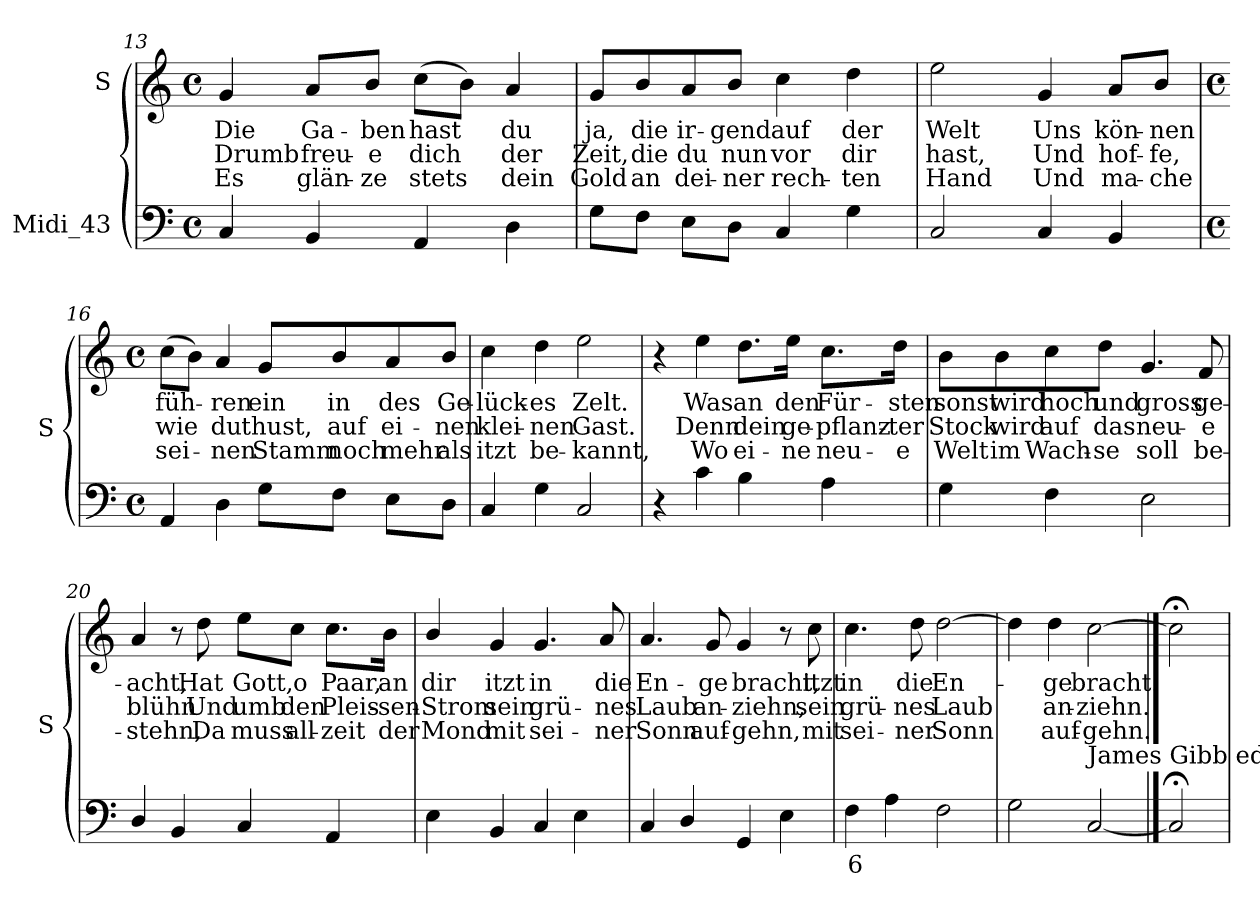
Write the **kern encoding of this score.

**kern	**text	**kern	**text	**text	**text
*part2	*part2	*part1	*part1	*part1	*part1
*staff2	*staff2	*staff1	*staff1	*staff1	*staff1
*I"Midi_43	*	*I"S	*	*	*
*	*	*I'S	*	*	*
!!LO:LB:g=z
*clefF4	*	*clefG2	*	*	*
*k[]	*	*k[]	*	*	*
*M4/4	*	*M4/4	*	*	*
*met(c)	*	*met(c)	*	*	*
=13	=13	=13	=13	=13	=13
!	!	!	!LO:LY:b	!LO:LY:b	!LO:LY:b
4C/	.	4g/	Die	Drumb	Es
!	!	!	!LO:LY:b	!LO:LY:b	!LO:LY:b
4BB/	.	8a/L	Ga-	-freu-	-glän-
!	!	!	!LO:LY:b	!LO:LY:b	!LO:LY:b
.	.	8b/J	-ben	e	ze
!	!	!	!LO:LY:b	!LO:LY:b	!LO:LY:b
4AA/	.	(>8cc\L	hast	dich	stets
.	.	8b\J)	.	.	.
!	!	!	!LO:LY:b	!LO:LY:b	!LO:LY:b
4D\	.	4a/	du	der	dein
=14	=14	=14	=14	=14	=14
!	!	!	!LO:LY:b	!LO:LY:b	!LO:LY:b
8G\L	.	8g/L	ja,	Zeit,	Gold
!	!	!	!LO:LY:b	!LO:LY:b	!LO:LY:b
8F\J	.	8b/	die	die	an
!	!	!	!LO:LY:b	!LO:LY:b	!LO:LY:b
8E\L	.	8a/	ir-	-du	dei-
!	!	!	!LO:LY:b	!LO:LY:b	!LO:LY:b
8D\J	.	8b/J	-gend	nun	ner
!	!	!	!LO:LY:b	!LO:LY:b	!LO:LY:b
4C/	.	4cc\	auf	vor	rech-
!	!	!	!LO:LY:b	!LO:LY:b	!LO:LY:b
4G\	.	4dd\	-der	dir	ten
=15	=15	=15	=15	=15	=15
!	!	!	!LO:LY:b	!LO:LY:b	!LO:LY:b
2C/	.	2ee\	Welt	hast,	Hand
!	!	!	!LO:LY:b	!LO:LY:b	!LO:LY:b
4C/	.	4g/	Uns	Und	Und
!	!	!	!LO:LY:b	!LO:LY:b	!LO:LY:b
4BB/	.	8a/L	kön-	-hof-	-ma-
!	!	!	!LO:LY:b	!LO:LY:b	!LO:LY:b
.	.	8b/J	-nen	fe,	che
!!LO:LB:g=z
=16	=16	=16	=16	=16	=16
*M4/4	*	*M4/4	*	*	*
*met(c)	*	*met(c)	*	*	*
!	!	!	!LO:LY:b	!LO:LY:b	!LO:LY:b
4AA/	.	(>8cc\L	füh-	wie	sei-
.	.	8b\J)	.	.	.
!	!	!	!LO:LY:b	!LO:LY:b	!LO:LY:b
4D\	.	4a/	-ren	du	nen
!	!	!	!LO:LY:b	!LO:LY:b	!LO:LY:b
8G\L	.	8g/L	ein	thust,	Stamm
!	!	!	!LO:LY:b	!LO:LY:b	!LO:LY:b
8F\J	.	8b/	in	auf	noch
!	!	!	!LO:LY:b	!LO:LY:b	!LO:LY:b
8E\L	.	8a/	des	ei-	-mehr
!	!	!	!LO:LY:b	!LO:LY:b	!LO:LY:b
8D\J	.	8b/J	Ge-	-nen	als
=17	=17	=17	=17	=17	=17
!	!	!	!LO:LY:b	!LO:LY:b	!LO:LY:b
4C/	.	4cc\	lück-	-klei-	-itzt
!	!	!	!LO:LY:b	!LO:LY:b	!LO:LY:b
4G\	.	4dd\	es	nen	be-
!	!	!	!LO:LY:b	!LO:LY:b	!LO:LY:b
2C/	.	2ee\	-Zelt.	Gast.	kannt,
=18	=18	=18	=18	=18	=18
4r	.	4r	.	.	.
!	!	!	!LO:LY:b	!LO:LY:b	!LO:LY:b
4c\	.	4ee\	Was	Denn	Wo
!	!	!	!LO:LY:b	!LO:LY:b	!LO:LY:b
4B\	.	8.dd\L	an	dein	ei-
!	!	!	!LO:LY:b	!LO:LY:b	!LO:LY:b
.	.	16ee\Jk	-den	ge-	-ne
!	!	!	!LO:LY:b	!LO:LY:b	!LO:LY:b
4A\	.	8.cc\L	Für-	-pflanz-	-neu-
!	!	!	!LO:LY:b	!LO:LY:b	!LO:LY:b
.	.	16dd\Jk	-sten	ter	e
=19	=19	=19	=19	=19	=19
!	!	!	!LO:LY:b	!LO:LY:b	!LO:LY:b
4G\	.	8b\L	sonst	Stock	Welt
!	!	!	!LO:LY:b	!LO:LY:b	!LO:LY:b
.	.	8b\	wird	wird	im
!	!	!	!LO:LY:b	!LO:LY:b	!LO:LY:b
4F\	.	8cc\	hoch	auf	Wach-
!	!	!	!LO:LY:b	!LO:LY:b	!LO:LY:b
.	.	8dd\J	-und	das	se
!	!	!	!LO:LY:b	!LO:LY:b	!LO:LY:b
2E\	.	4.g/	gross	neu-	-soll
!	!	!	!LO:LY:b	!LO:LY:b	!LO:LY:b
.	.	8f/	ge-	-e	be-
!!LO:PB:g=z
=20	=20	=20	=20	=20	=20
!	!	!	!LO:LY:b	!LO:LY:b	!LO:LY:b
4D/	.	4a/	-acht,	blühn	stehn,
4BB/	.	8r	.	.	.
!	!	!	!LO:LY:b	!LO:LY:b	!LO:LY:b
.	.	8dd\	Hat	Und	Da
!	!	!	!LO:LY:b	!LO:LY:b	!LO:LY:b
4C/	.	8ee\L	Gott,	umb	muss
!	!	!	!LO:LY:b	!LO:LY:b	!LO:LY:b
.	.	8cc\J	o	den	all-
!	!	!	!LO:LY:b	!LO:LY:b	!LO:LY:b
4AA/	.	8.cc\L	-Paar,	Pleis-	-zeit
!	!	!	!LO:LY:b	!LO:LY:b	!LO:LY:b
.	.	16b\Jk	an	sen-	-der
=21	=21	=21	=21	=21	=21
!	!	!	!LO:LY:b	!LO:LY:b	!LO:LY:b
4E\	.	4b/	dir	Strom	Mond
!	!	!	!LO:LY:b	!LO:LY:b	!LO:LY:b
4BB/	.	4g/	itzt	sein	mit
!	!	!	!LO:LY:b	!LO:LY:b	!LO:LY:b
4C/	.	4.g/	in	grü-	-sei-
4E\	.	.	.	.	.
!	!	!	!LO:LY:b	!LO:LY:b	!LO:LY:b
.	.	8a/	-die	nes	ner
=22	=22	=22	=22	=22	=22
!	!	!	!LO:LY:b	!LO:LY:b	!LO:LY:b
4C/	.	4.a/	En-	-Laub	Sonn
4D/	.	.	.	.	.
!	!	!	!LO:LY:b	!LO:LY:b	!LO:LY:b
.	.	8g/	ge	an-	-auf-
!	!	!	!LO:LY:b	!LO:LY:b	!LO:LY:b
4GG/	.	4g/	-bracht,	ziehn,	gehn,
4E\	.	8r	.	.	.
!	!	!	!LO:LY:b	!LO:LY:b	!LO:LY:b
.	.	8cc\	itzt	sein	mit
=23	=23	=23	=23	=23	=23
!	!LO:LY:b	!	!LO:LY:b	!LO:LY:b	!LO:LY:b
4F\	6	4.cc\	in	grü-	-sei-
4A\	.	.	.	.	.
!	!	!	!LO:LY:b	!LO:LY:b	!LO:LY:b
.	.	8dd\	-die	nes	ner
!	!	!	!LO:LY:b	!LO:LY:b	!LO:LY:b
2F\	.	[2dd\	En-	Laub	Sonn
=24	=24	=24	=24	=24	=24
2G\	.	4dd\]	.	.	.
!	!	!	!LO:LY:b	!LO:LY:b	!LO:LY:b
.	.	4dd\	ge	an-	-auf-
!LO:TX:a:t=James Gibb editions	!	!	!	!	!
!	!	!	!LO:LY:b	!LO:LY:b	!LO:LY:b
[2C	.	[2cc	-bracht.	ziehn.	gehn.
==25	==25	==25	==25	==25	==25
2C;<]	.	2cc;<]	.	.	.
=	=	=	=	=	=
*-	*-	*-	*-	*-	*-
